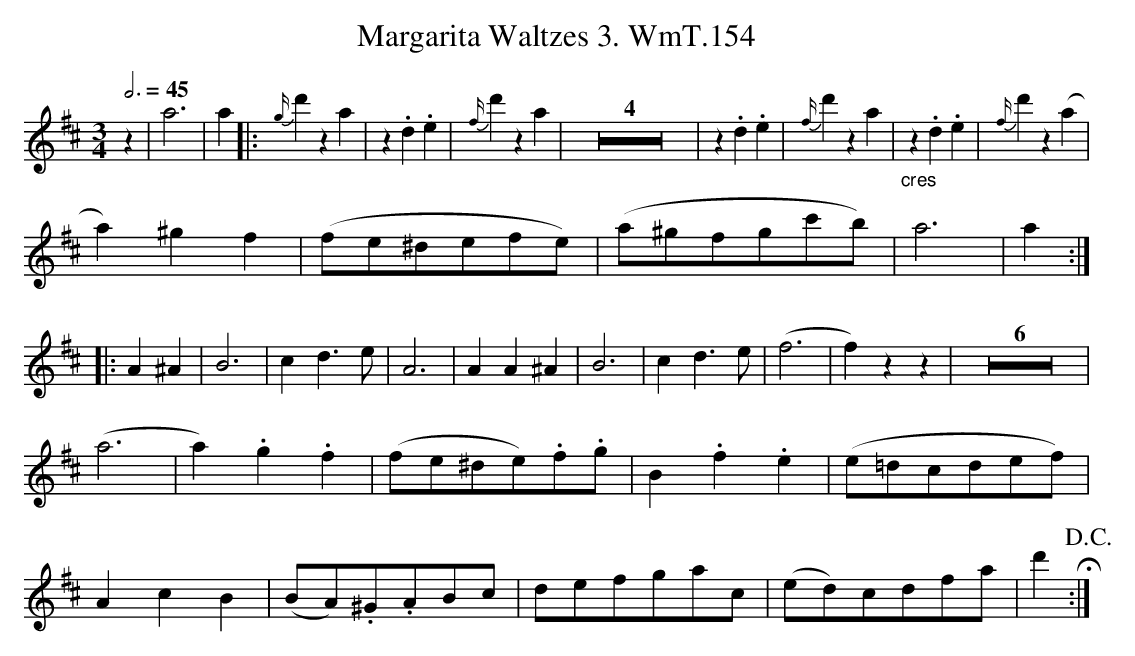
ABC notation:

X:1
T:Margarita Waltzes 3. WmT.154
M:3/4
L:1/8
Q:3/4=45
K:D
z2|a6|a2|:{g/}d'2z2a2|z2.d2.e2|{f/}d'2z2a2|Z4|\\
z2.d2.e2|{f/}d'2z2a2|"_cres"z2.d2.e2|{f/}d'2z2(a2|
a2)^g2f2|(fe^defe)|(a^gfgc'b)|a6|a2:|
|:A2^A2|B6|c2 d3e|A6|A2A2^A2|\\
B6|c2 d3e|(f6|f2)z2z2|Z6|
(a6|a2).g2.f2|(fe^de).f.g|B2.f2.e2|(e=dcdef)|
A2c2B2|(BA).^G.ABc|defgac|(ed)cdfa|d'2H!D.C.!:|
